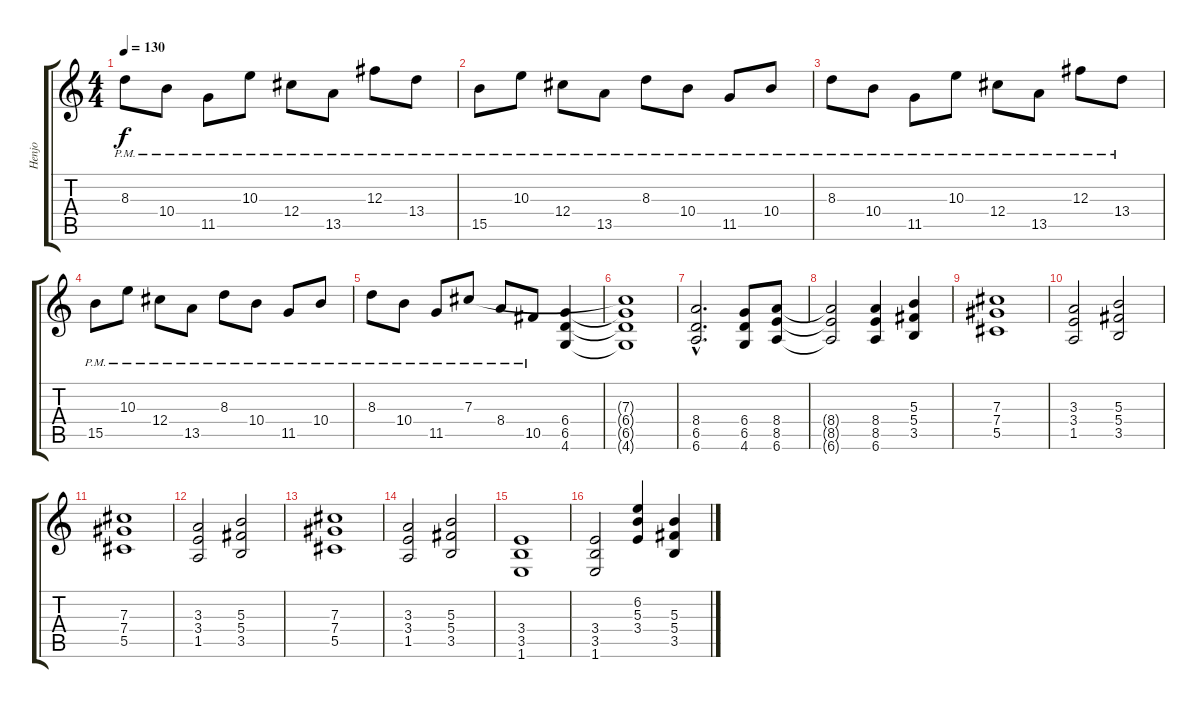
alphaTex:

\track ("Henjo" "Henjo") {instrument distortionguitar}
\staff {score tabs}
\tuning (Eb4 Bb3 Gb3 Db3 Ab2 Eb2) {hide}
\ts (4 4)
\tempo 130
\clef g2
\ks c
8.3{pm}.8{dy f} 10.4{pm}.8 11.5{pm}.8 10.3{pm}.8 12.4{pm}.8 13.5{pm}.8 12.3{pm}.8 13.4{pm}.8 |
15.5{pm}.8 10.3{pm}.8 12.4{pm}.8 13.5{pm}.8 8.3{pm}.8 10.4{pm}.8 11.5{pm}.8 10.4{pm}.8 |
8.3{pm}.8 10.4{pm}.8 11.5{pm}.8 10.3{pm}.8 12.4{pm}.8 13.5{pm}.8 12.3{pm}.8 13.4{pm}.8 |
15.5{pm}.8 10.3{pm}.8 12.4{pm}.8 13.5{pm}.8 8.3{pm}.8 10.4{pm}.8 11.5{pm}.8 10.4{pm}.8 |
8.3{pm}.8 10.4{pm}.8 11.5{pm}.8 7.3{pm}.8 8.4{pm}.8 10.5{pm}.8 (6.4 6.5 4.6).4 |
(7.3{t} 6.4{t} 6.5{t} 4.6{t}).1 |
(8.4{hac} 6.5{hac} 6.6{hac}).2{d} (6.4 6.5 4.6).8 (8.4 8.5 6.6).8 |
(8.4{t} 8.5{t} 6.6{t}).2 (8.4 8.5 6.6).4 (5.3 5.4 3.5).4 |
(7.3 7.4 5.5).1 |
(3.3 3.4 1.5).2 (5.3 5.4 3.5).2 |
(7.3 7.4 5.5).1 |
(3.3 3.4 1.5).2 (5.3 5.4 3.5).2 |
(7.3 7.4 5.5).1 |
(3.3 3.4 1.5).2 (5.3 5.4 3.5).2 |
(3.4 3.5 1.6).1 |
(3.4 3.5 1.6).2 (6.2 5.3 3.4).4 (5.3 5.4 3.5).4
